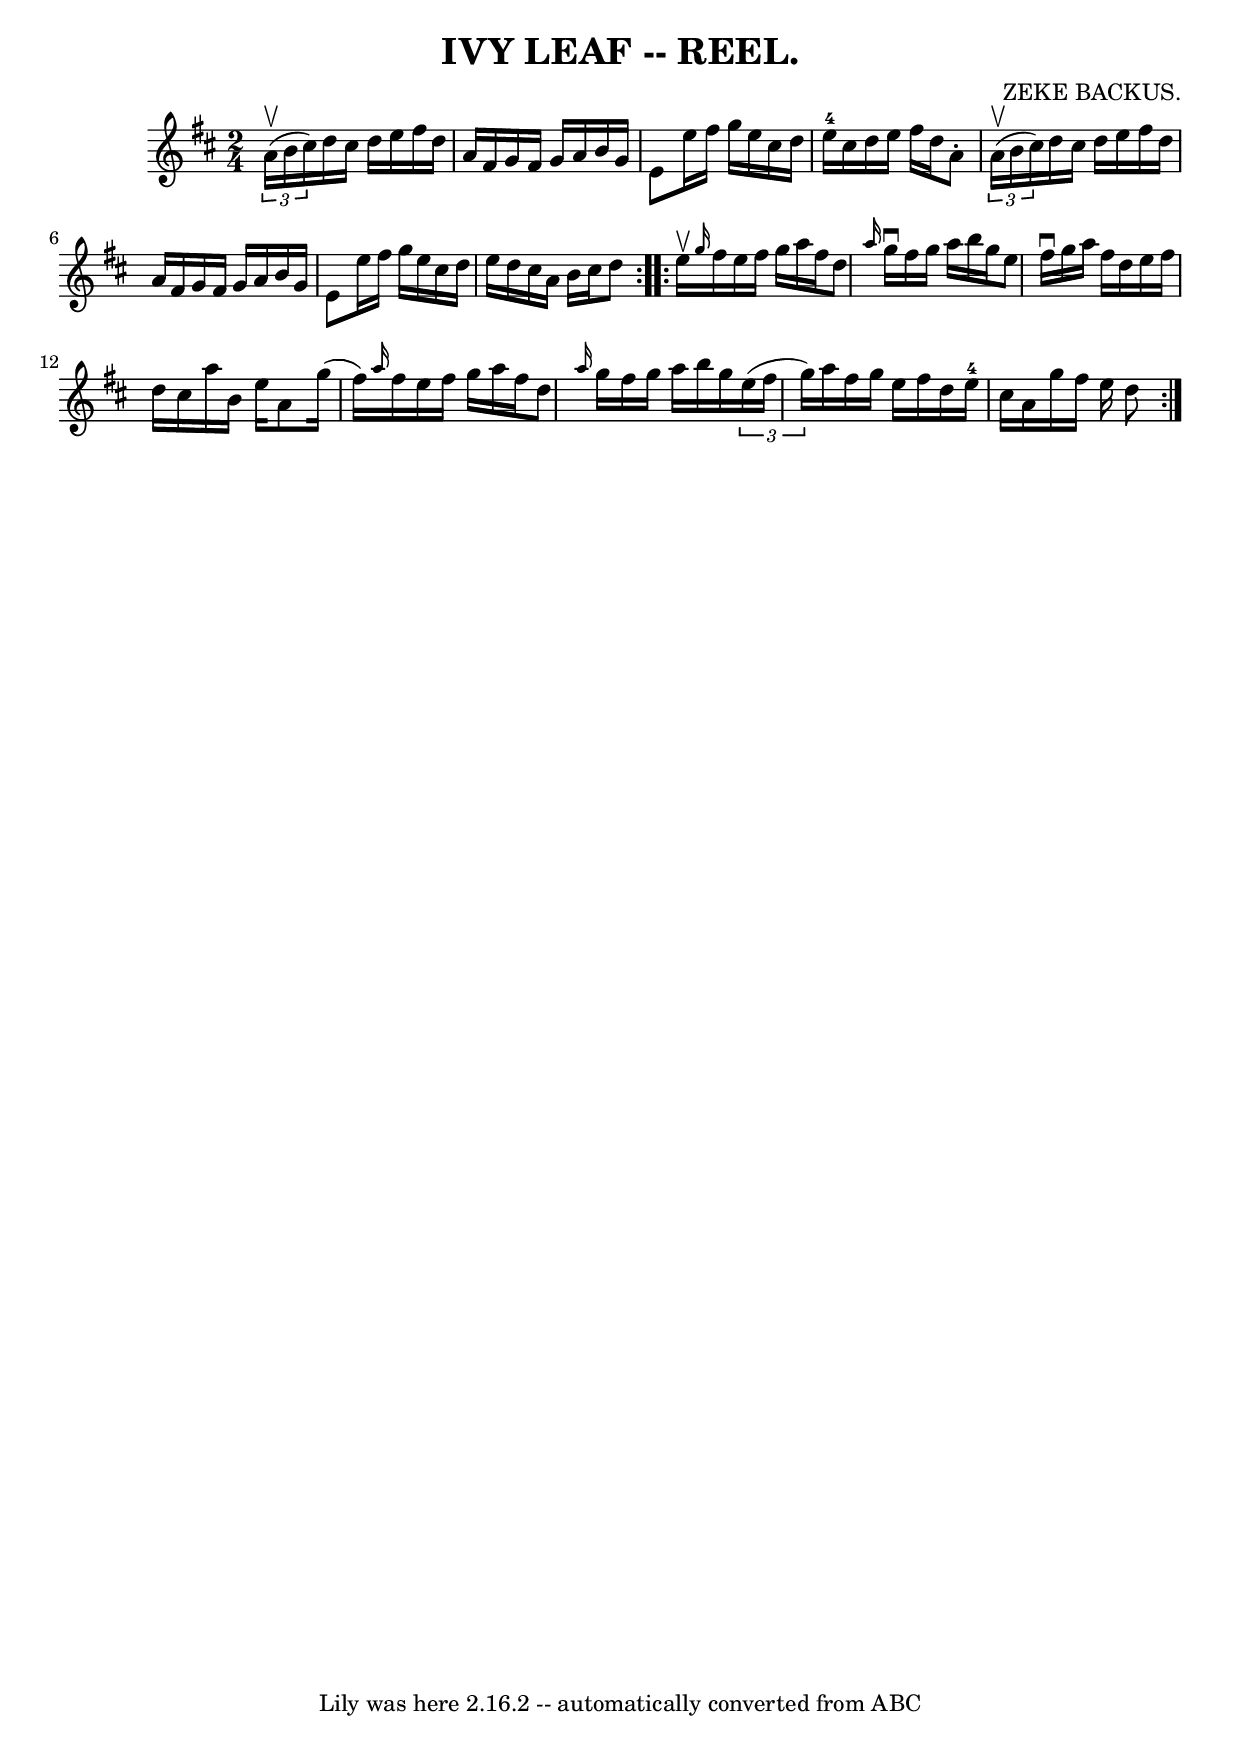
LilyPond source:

\version "2.16.2"
\include "Mammoth.ily"
\header {
  %% book = "Coles"
  composer = "ZEKE BACKUS."
  crossRefNumber = "5"
  footnotes = ""
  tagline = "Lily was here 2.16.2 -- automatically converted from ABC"
  title = "IVY LEAF -- REEL."

}
voicedefault =  {



  \repeat volta 2 {

    \time 2/4 
    \key d \major
    \times 2/3 { a'16 (^\upbow b'16 cis''16) 
	       }  |
    d''16 cis''16 d''16 e''16 fis''16 d''16 a'16    
    fis'16  |
    g'16 fis'16 g'16 a'16 b'16 g'16 e'8   |
    e''16 fis''16 g''16 e''16 cis''16 d''16 e''16-4 
    cis''16  |
    d''16 e''16 fis''16 d''16 a'8-.   
    \times 2/3 { a'16 (^\upbow b'16 cis''16) 
	       } |
    d''16    
    cis''16 d''16 e''16 fis''16 d''16 a'16 fis'16  |
    
    g'16 fis'16 g'16 a'16 b'16 g'16 e'8  |
    e''16    
    fis''16 g''16 e''16 cis''16 d''16 e''16 d''16  |
    
    cis''16 a'16 b'16 cis''16 d''8  
  }     
  \repeat volta 2 {
    e''16^\upbow |
    \grace { g''16  
	   } fis''16 e''16 fis''16 g''16    
    a''16 fis''16 d''8  |
    \grace { a''16  
	   } g''16^\downbow   
    fis''16 g''16 a''16 b''16 g''16 e''8  |
    fis''16^\downbow g''16 a''16 fis''16 d''16 e''16 fis''16 d''16   |
    cis''16 a''16 b'16 e''16 a'8 g''16 (fis''16)  |
    \grace { a''16  
	   } fis''16 e''16 fis''16 g''16    
    a''16 fis''16 d''8  |
    \grace { a''16  
	   } g''16 fis''16    
    g''16 a''16 b''16 g''16    \times 2/3 { e''16 (fis''16 g''16  
					) 
					  } |
    a''16 fis''16 g''16 e''16 fis''16 d''16 e''16-4 cis''16  |
    a'16 g''16 fis''16 e''16 d''8  
  }   

}

\score{
  <<

    \context Staff="default"
    {
      \voicedefault 
      
    }

  >>
  \layout {
    
  }
  \midi {
  }

}
